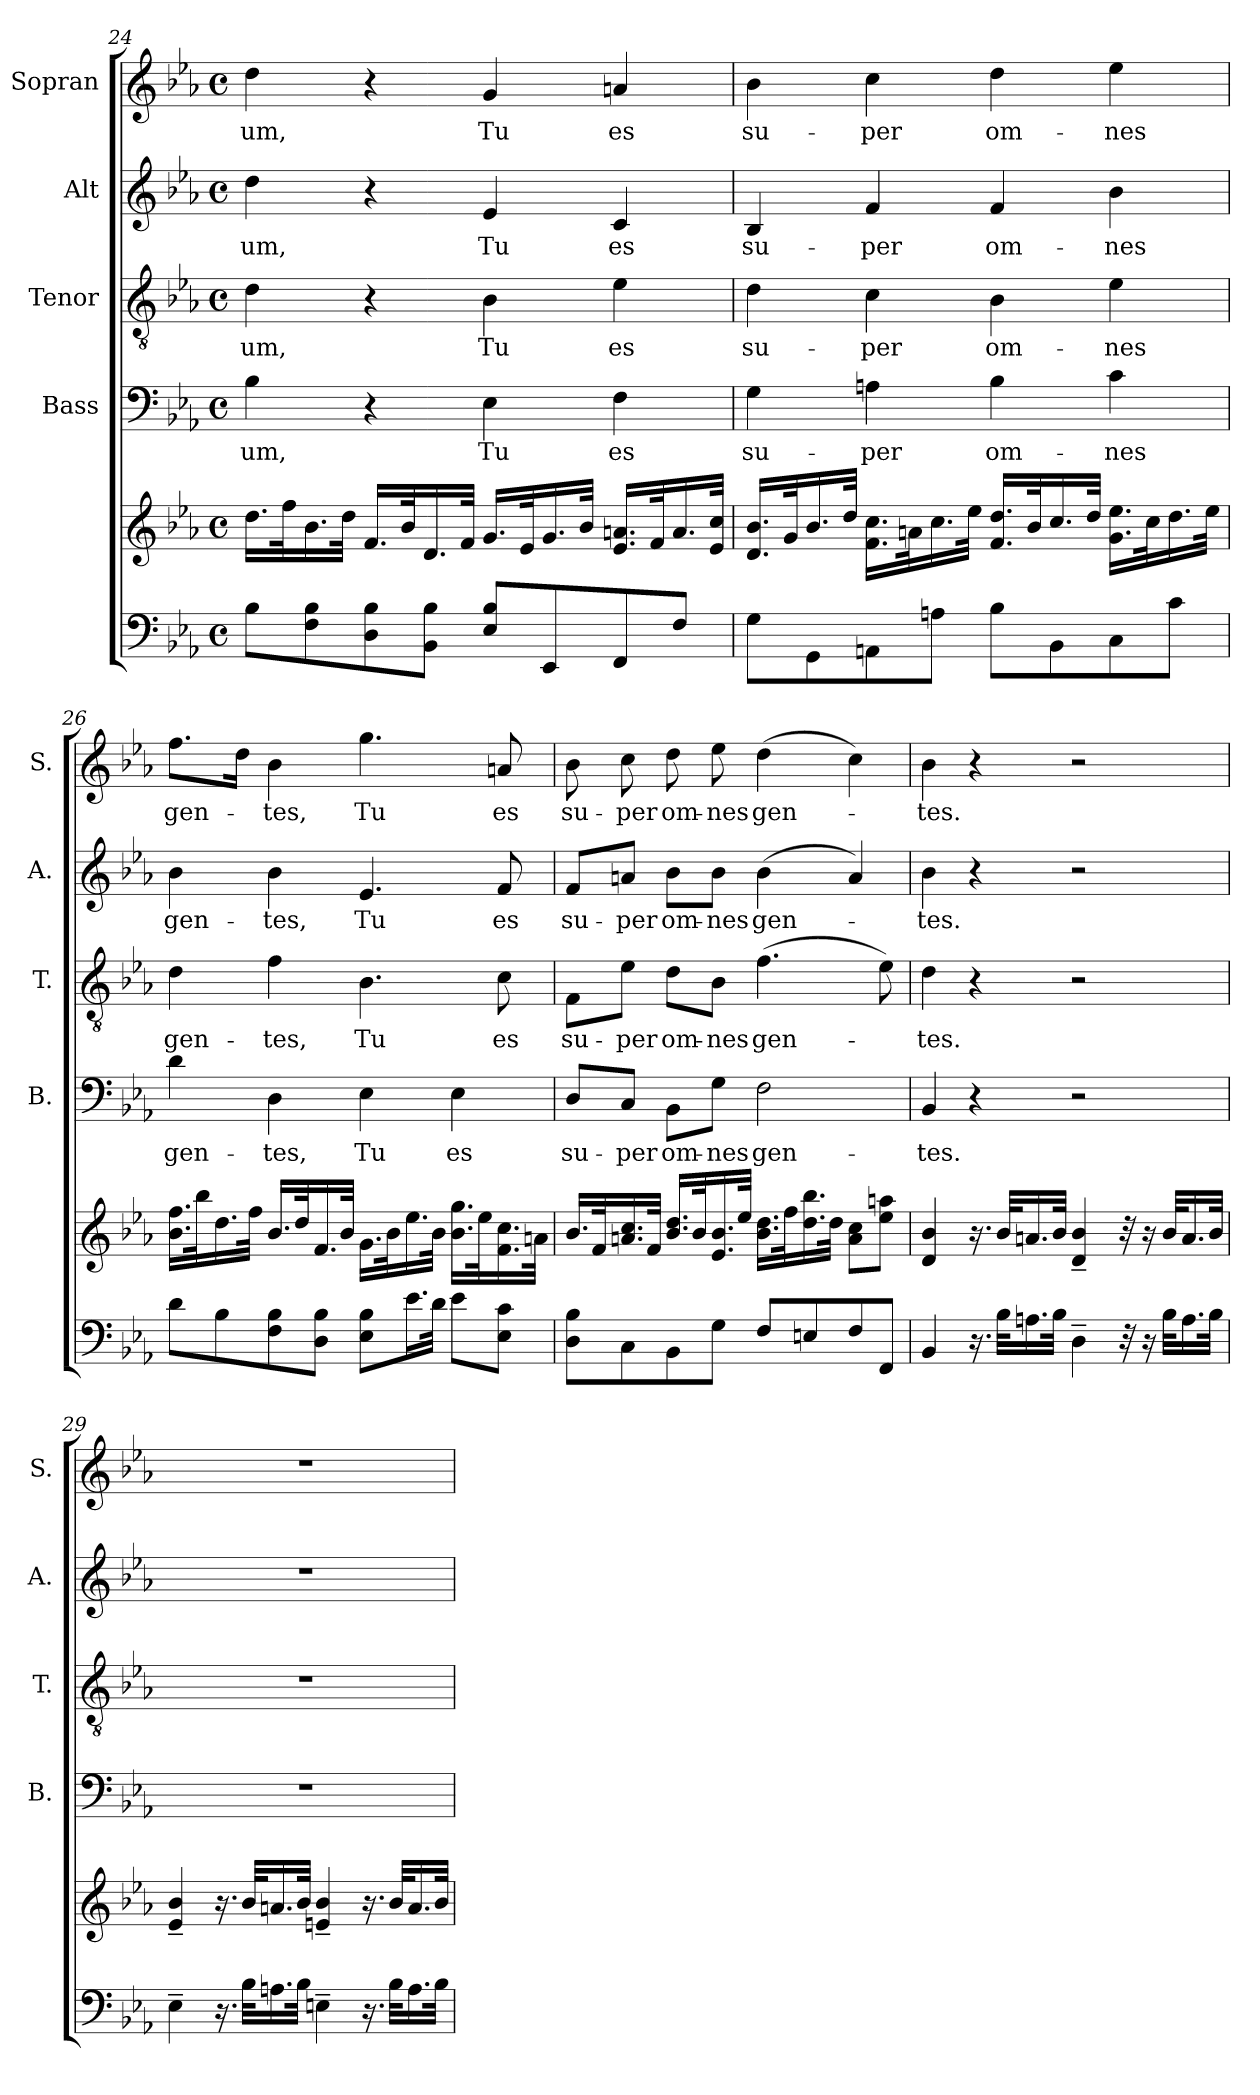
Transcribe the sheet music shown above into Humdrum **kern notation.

**kern	**kern	**kern	**text	**kern	**text	**kern	**text	**kern	**text
*part5	*part5	*part4	*part4	*part3	*part3	*part2	*part2	*part1	*part1
*staff6	*staff5	*staff4	*staff4	*staff3	*staff3	*staff2	*staff2	*staff1	*staff1
*	*	*I"Bass	*	*I"Tenor	*	*I"Alt	*	*I"Sopran	*
*	*	*I'B.	*	*I'T.	*	*I'A.	*	*I'S.	*
!!LO:PB:g=z
*clefF4	*clefG2	*clefF4	*	*clefGv2	*	*clefG2	*	*clefG2	*
*k[b-e-a-]	*k[b-e-a-]	*k[b-e-a-]	*	*k[b-e-a-]	*	*k[b-e-a-]	*	*k[b-e-a-]	*
*E-:	*E-:	*E-:	*	*E-:	*	*E-:	*	*E-:	*
*M4/4	*M4/4	*M4/4	*	*M4/4	*	*M4/4	*	*M4/4	*
*met(c)	*met(c)	*met(c)	*	*met(c)	*	*met(c)	*	*met(c)	*
=24	=24	=24	=24	=24	=24	=24	=24	=24	=24
!	!	!	!LO:LY:b	!	!LO:LY:b	!	!LO:LY:b	!	!LO:LY:b
8B-\L	16.dd\LL	4B-\	-um,	4d\	-um,	4dd\	-um,	4dd\	-um,
.	32ff\k	.	.	.	.	.	.	.	.
8F\ 8B-\	16.b-\	.	.	.	.	.	.	.	.
.	32dd\JJk	.	.	.	.	.	.	.	.
8D\ 8B-\	16.f/LL	4r	.	4r	.	4r	.	4r	.
.	32b-/k	.	.	.	.	.	.	.	.
8BB-\ 8B-\J	16.d/	.	.	.	.	.	.	.	.
.	32f/JJk	.	.	.	.	.	.	.	.
!	!	!	!LO:LY:b	!	!LO:LY:b	!	!LO:LY:b	!	!LO:LY:b
8E-/ 8B-/L	16.g/LL	4E-\	Tu	4B-\	Tu	4e-/	Tu	4g/	Tu
.	32e-/k	.	.	.	.	.	.	.	.
8EE-/	16.g/	.	.	.	.	.	.	.	.
.	32b-/JJk	.	.	.	.	.	.	.	.
!	!	!	!LO:LY:b	!	!LO:LY:b	!	!LO:LY:b	!	!LO:LY:b
8FF/	16.e-/ 16.an/LL	4F\	es	4e-\	es	4c/	es	4an/	es
.	32f/k	.	.	.	.	.	.	.	.
8F/J	16.a/	.	.	.	.	.	.	.	.
.	32e-/ 32cc/JJk	.	.	.	.	.	.	.	.
=25	=25	=25	=25	=25	=25	=25	=25	=25	=25
!	!	!	!LO:LY:b	!	!LO:LY:b	!	!LO:LY:b	!	!LO:LY:b
8G\L	16.d/ 16.b-/LL	4G\	su-	4d\	su-	4B-/	su-	4b-\	su-
.	32g/k	.	.	.	.	.	.	.	.
8GG\	16.b-/	.	.	.	.	.	.	.	.
.	32dd/JJk	.	.	.	.	.	.	.	.
!	!	!	!LO:LY:b	!	!LO:LY:b	!	!LO:LY:b	!	!LO:LY:b
8AAn\	16.f\ 16.cc\LL	4An\	-per	4c\	-per	4f/	-per	4cc\	-per
.	32an\k	.	.	.	.	.	.	.	.
8An\J	16.cc\	.	.	.	.	.	.	.	.
.	32ee-\JJk	.	.	.	.	.	.	.	.
!	!	!	!LO:LY:b	!	!LO:LY:b	!	!LO:LY:b	!	!LO:LY:b
8B-\L	16.f/ 16.dd/LL	4B-\	om-	4B-\	om-	4f/	om-	4dd\	om-
.	32b-/k	.	.	.	.	.	.	.	.
8BB-\	16.cc/	.	.	.	.	.	.	.	.
.	32dd/JJk	.	.	.	.	.	.	.	.
!	!	!	!LO:LY:b	!	!LO:LY:b	!	!LO:LY:b	!	!LO:LY:b
8C\	16.g\ 16.ee-\LL	4c\	-nes	4e-\	-nes	4b-\	-nes	4ee-\	-nes
.	32cc\k	.	.	.	.	.	.	.	.
8c\J	16.dd\	.	.	.	.	.	.	.	.
.	32ee-\JJk	.	.	.	.	.	.	.	.
!!LO:LB:g=z
=26	=26	=26	=26	=26	=26	=26	=26	=26	=26
!	!	!	!LO:LY:b	!	!LO:LY:b	!	!LO:LY:b	!	!LO:LY:b
8d\L	16.b-\ 16.ff\LL	4d\	gen-	4d\	gen-	4b-\	gen-	8.ff\L	gen-
.	32bb-\k	.	.	.	.	.	.	.	.
8B-\	16.dd\	.	.	.	.	.	.	.	.
.	.	.	.	.	.	.	.	16dd\Jk	.
.	32ff\JJk	.	.	.	.	.	.	.	.
!	!	!	!LO:LY:b	!	!LO:LY:b	!	!LO:LY:b	!	!LO:LY:b
8F\ 8B-\	16.b-/LL	4D\	-tes,	4f\	-tes,	4b-\	-tes,	4b-\	-tes,
.	32dd/k	.	.	.	.	.	.	.	.
8D\ 8B-\J	16.f/	.	.	.	.	.	.	.	.
.	32b-/JJk	.	.	.	.	.	.	.	.
!	!	!	!LO:LY:b	!	!LO:LY:b	!	!LO:LY:b	!	!LO:LY:b
8E-\ 8B-\L	16.g\LL	4E-\	Tu	4.B-\	Tu	4.e-/	Tu	4.gg\	Tu
.	32b-\k	.	.	.	.	.	.	.	.
16.e-\L	16.ee-\	.	.	.	.	.	.	.	.
32d\JJk	32b-\JJk	.	.	.	.	.	.	.	.
!	!	!	!LO:LY:b	!	!	!	!	!	!
8e-\L	16.b-\ 16.gg\LL	4E-\	es	.	.	.	.	.	.
.	32ee-\k	.	.	.	.	.	.	.	.
!	!	!	!	!	!LO:LY:b	!	!LO:LY:b	!	!LO:LY:b
8E-\ 8c\J	16.f\ 16.cc\	.	.	8c\	es	8f/	es	8an/	es
.	32an\JJk	.	.	.	.	.	.	.	.
=27	=27	=27	=27	=27	=27	=27	=27	=27	=27
!	!	!	!LO:LY:b	!	!LO:LY:b	!	!LO:LY:b	!	!LO:LY:b
8D\ 8B-\L	16.b-/LL	8D/L	su-	8F\L	su-	8f/L	su-	8b-\	su-
.	32f/k	.	.	.	.	.	.	.	.
!	!	!	!LO:LY:b	!	!LO:LY:b	!	!LO:LY:b	!	!LO:LY:b
8C\	16.an/ 16.cc/	8C/J	-per	8e-\J	-per	8an/J	-per	8cc\	-per
.	32f/JJk	.	.	.	.	.	.	.	.
!	!	!	!LO:LY:b	!	!LO:LY:b	!	!LO:LY:b	!	!LO:LY:b
8BB-\	16.b-/ 16.dd/LL	8BB-\L	om-	8d\L	om-	8b-\L	om-	8dd\	om-
.	32b-/k	.	.	.	.	.	.	.	.
!	!	!	!LO:LY:b	!	!LO:LY:b	!	!LO:LY:b	!	!LO:LY:b
8G\J	16.e-/ 16.b-/	8G\J	-nes	8B-\J	-nes	8b-\J	-nes	8ee-\	-nes
.	32ee-/JJk	.	.	.	.	.	.	.	.
!	!	!	!LO:LY:b	!	!LO:LY:b	!	!LO:LY:b	!	!LO:LY:b
8F/L	16.b-\ 16.dd\LL	2F\	gen-	(>4.f\	gen-	(>4b-\	gen-	(>4dd\	gen-
.	32ff\k	.	.	.	.	.	.	.	.
8En/	16.dd\ 16.bb-\	.	.	.	.	.	.	.	.
.	32dd\JJk	.	.	.	.	.	.	.	.
8F/	8a\ 8cc\L	.	.	.	.	4a/)	.	4cc\)	.
8FF/J	8ee-\ 8aan\J	.	.	8e-\)	.	.	.	.	.
=28	=28	=28	=28	=28	=28	=28	=28	=28	=28
!	!	!	!LO:LY:b	!	!LO:LY:b	!	!LO:LY:b	!	!LO:LY:b
4BB-/	4d/ 4b-/	4BB-/	-tes.	4d\	-tes.	4b-\	-tes.	4b-\	-tes.
16.r	16.r	4r	.	4r	.	4r	.	4r	.
32B-\KLL	32b-/KLL	.	.	.	.	.	.	.	.
16.An\	16.an/	.	.	.	.	.	.	.	.
32B-\JJk	32b-/JJk	.	.	.	.	.	.	.	.
4D~>\	4d/~< 4b-/~<	2r	.	2r	.	2r	.	2r	.
32r	32r	.	.	.	.	.	.	.	.
16r	16r	.	.	.	.	.	.	.	.
32B-\KLL	32b-/KLL	.	.	.	.	.	.	.	.
16.A\	16.a/	.	.	.	.	.	.	.	.
32B-\JJk	32b-/JJk	.	.	.	.	.	.	.	.
!!LO:PB:g=z
=29	=29	=29	=29	=29	=29	=29	=29	=29	=29
4E-~>\	4e-/~< 4b-/~<	1r	.	1r	.	1r	.	1r	.
16.r	16.r	.	.	.	.	.	.	.	.
32B-\KLL	32b-/KLL	.	.	.	.	.	.	.	.
16.An\	16.an/	.	.	.	.	.	.	.	.
32B-\JJk	32b-/JJk	.	.	.	.	.	.	.	.
4En~>\	4en/~< 4b-/~<	.	.	.	.	.	.	.	.
16.r	16.r	.	.	.	.	.	.	.	.
32B-\KLL	32b-/KLL	.	.	.	.	.	.	.	.
16.A\	16.a/	.	.	.	.	.	.	.	.
32B-\JJk	32b-/JJk	.	.	.	.	.	.	.	.
=	=	=	=	=	=	=	=	=	=
*-	*-	*-	*-	*-	*-	*-	*-	*-	*-
